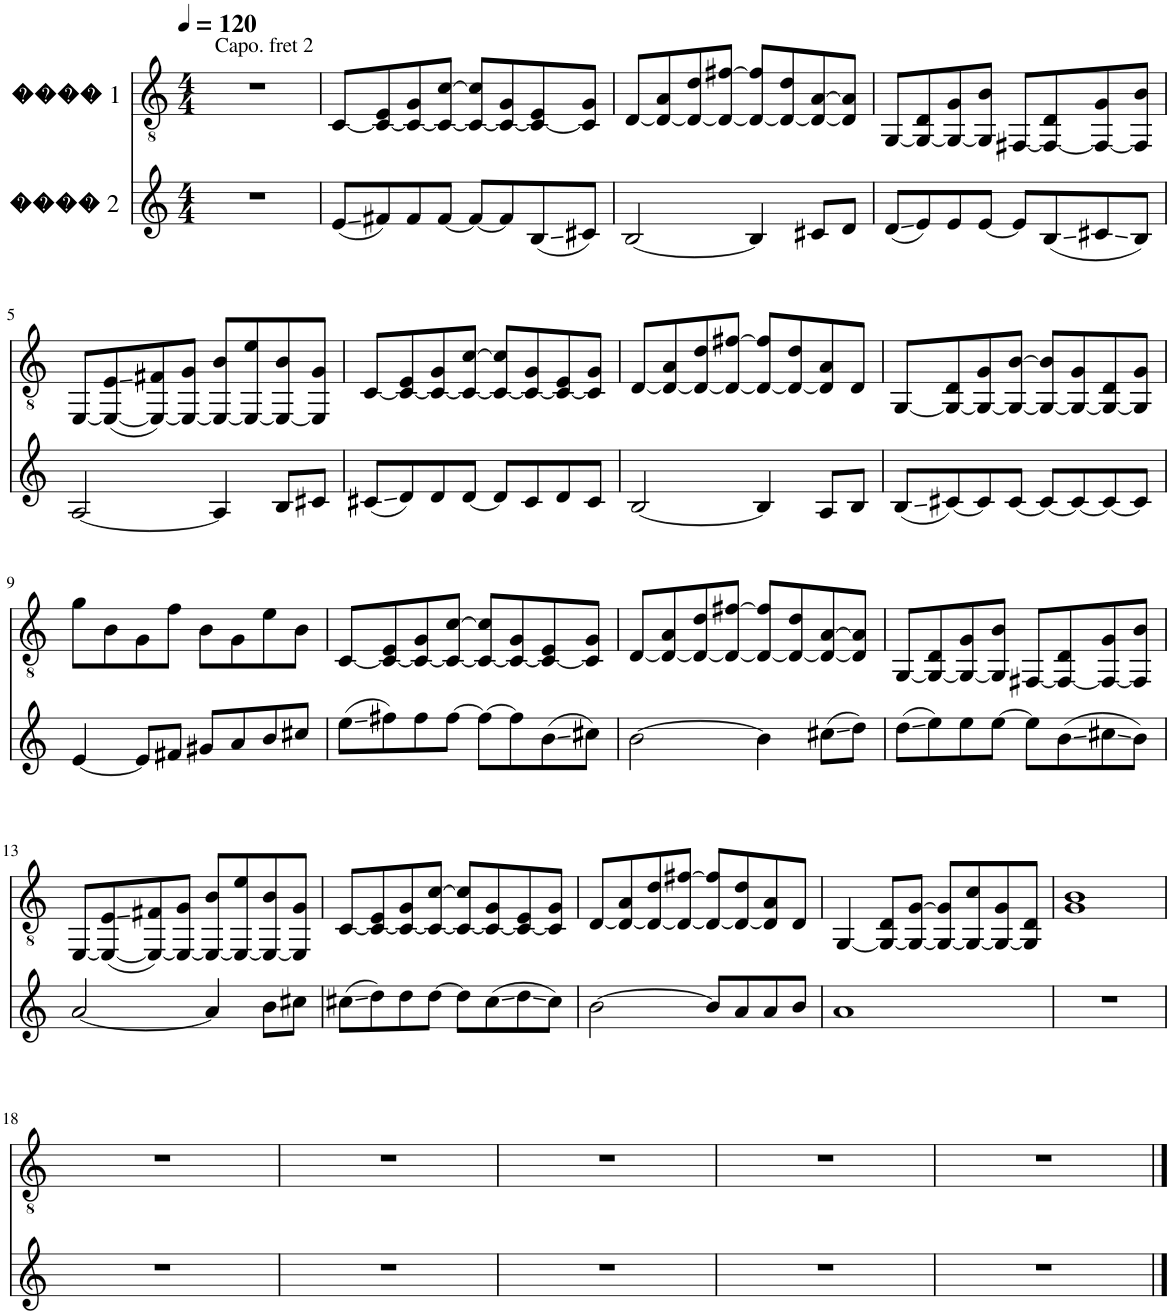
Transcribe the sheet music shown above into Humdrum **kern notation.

**kern	**kern
*part2	*part1
*staff2	*staff1
*I"���� 2	*I"���� 1
*clefG2	*clefGv2
*k[]	*k[]
*M4/4	*M4/4
*MM120	*MM120
=1	=1
!	!LO:TX:a:t=Capo. fret 2
1r	1r
=2	=2
(8e/L	[8C/L
8f#X/)	8C/_ 8E/
8f#/	8C/_ 8G/
[8f#/J	8C/_ [8c/J
8f#/L_	8C/_ 8c/]L
8f#/]	8C/_ 8G/
(8B/	8C/_ 8E/
8c#X/J)	8C/] 8G/J
=3	=3
[2B/	[8D/L
.	8D/_ 8A/
.	8D/_ 8d/
.	8D/_ [8f#X/J
4B/]	8D/_ 8f#/]L
.	8D/_ 8d/
8c#X/L	8D/_ [8A/
8d/J	8D/] 8A/]J
=4	=4
(8d/L	[8GG/L
8e/)	8GG/_ 8D/
8e/	8GG/_ 8G/
[8e/J	8GG/] 8B/J
8e/L]	[8FF#X/L
(8B/	8FF#/_ 8D/
8c#X/	8FF#/_ 8G/
8B/J)	8FF#/] 8B/J
!!LO:LB:g=z
=5	=5
[2A/	[8EE/L
.	(8EE/_ 8E/
.	8EE/_ 8F#X/)
.	8EE/_ 8G/J
4A/]	8EE/_ 8B/L
.	8EE/_ 8e/
8B/L	8EE/_ 8B/
8c#X/J	8EE/] 8G/J
=6	=6
(8c#X/L	[8C/L
8d/)	8C/_ 8E/
8d/	8C/_ 8G/
[8d/J	8C/_ [8c/J
8d/L]	8C/_ 8c/]L
8c#/	8C/_ 8G/
8d/	8C/_ 8E/
8c#/J	8C/] 8G/J
=7	=7
[2B/	[8D/L
.	8D/_ 8A/
.	8D/_ 8d/
.	8D/_ [8f#X/J
4B/]	8D/_ 8f#/]L
.	8D/_ 8d/
8A/L	8D/] 8A/
8B/J	8D/J
=8	=8
(8B/L	[8GG/L
[8c#X/)	8GG/_ 8D/
8c#/]	8GG/_ 8G/
[8c#/J	8GG/_ [8B/J
8c#/L_	8GG/_ 8B/]L
8c#/_	8GG/_ 8G/
8c#/_	8GG/_ 8D/
8c#/J]	8GG/] 8G/J
!!LO:LB:g=z
=9	=9
[4e/	8g\L
.	8B\
8e/L]	8G\
8f#X/J	8f\J
8g#X/L	8B\L
8a/	8G\
8b/	8e\
8cc#X/J	8B\J
=10	=10
(8ee\L	[8C/L
8ff#X\)	8C/_ 8E/
8ff#\	8C/_ 8G/
[8ff#\J	8C/_ [8c/J
8ff#\L_	8C/_ 8c/]L
8ff#\]	8C/_ 8G/
(8b\	8C/_ 8E/
8cc#X\J)	8C/] 8G/J
=11	=11
[2b\	[8D/L
.	8D/_ 8A/
.	8D/_ 8d/
.	8D/_ [8f#X/J
4b\]	8D/_ 8f#/]L
.	8D/_ 8d/
(8cc#X\L	8D/_ [8A/
8dd\J)	8D/] 8A/]J
=12	=12
(8dd\L	[8GG/L
8ee\)	8GG/_ 8D/
8ee\	8GG/_ 8G/
[8ee\J	8GG/] 8B/J
8ee\L]	[8FF#X/L
(8b\	8FF#/_ 8D/
8cc#X\	8FF#/_ 8G/
8b\J)	8FF#/] 8B/J
!!LO:LB:g=z
=13	=13
[2a/	[8EE/L
.	(8EE/_ 8E/
.	8EE/_ 8F#X/)
.	8EE/_ 8G/J
4a/]	8EE/_ 8B/L
.	8EE/_ 8e/
8b\L	8EE/_ 8B/
8cc#X\J	8EE/] 8G/J
=14	=14
(8cc#X\L	[8C/L
8dd\)	8C/_ 8E/
8dd\	8C/_ 8G/
[8dd\J	8C/_ [8c/J
8dd\L]	8C/_ 8c/]L
(8cc#\	8C/_ 8G/
8dd\	8C/_ 8E/
8cc#\J)	8C/] 8G/J
=15	=15
[2b\	[8D/L
.	8D/_ 8A/
.	8D/_ 8d/
.	8D/_ [8f#X/J
8b/L]	8D/_ 8f#/]L
8a/	8D/_ 8d/
8a/	8D/] 8A/
8b/J	8D/J
=16	=16
1a	[4GG/
.	8GG/_ 8D/L
.	8GG/_ [8G/J
.	8GG/_ 8G/]L
.	8GG/_ 8c/
.	8GG/_ 8G/
.	8GG/] 8D/J
=17	=17
1r	1G 1B
!!LO:LB:g=z
=18	=18
1r	1r
=19	=19
1r	1r
=20	=20
1r	1r
=21	=21
1r	1r
=22	=22
1r	1r
==	==
*-	*-
